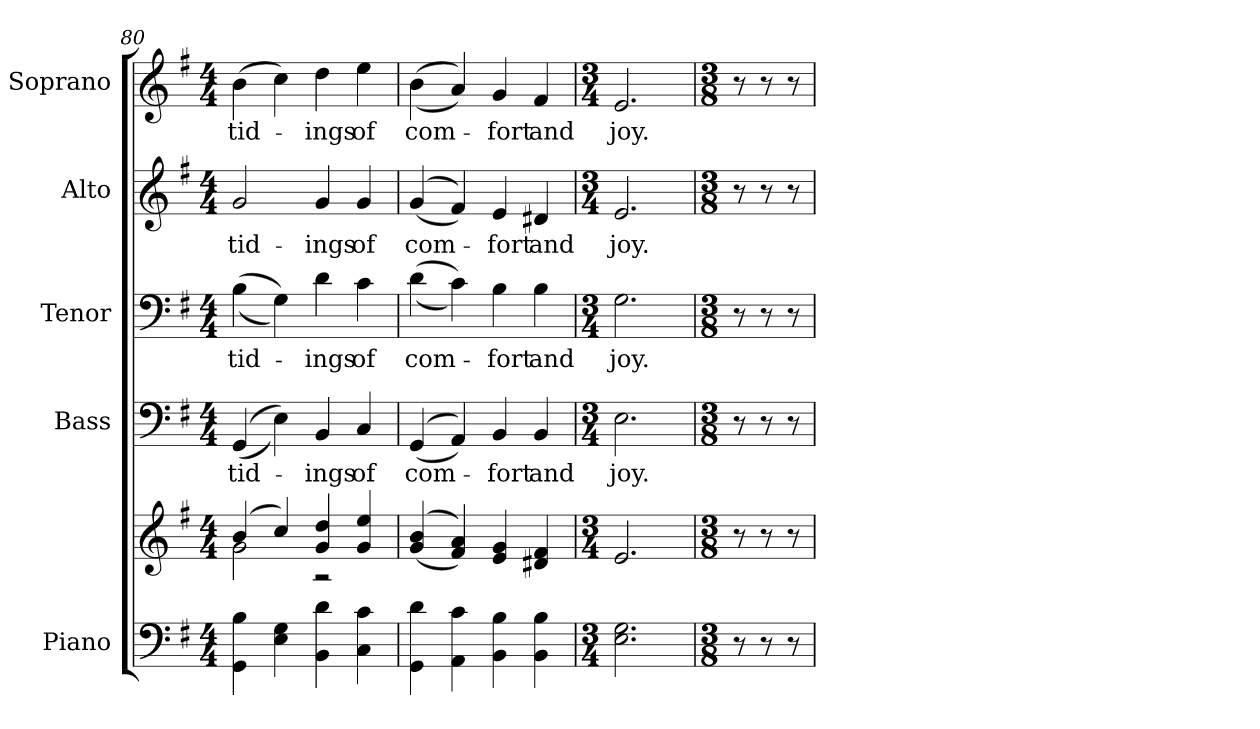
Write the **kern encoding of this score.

**kern	**kern	**kern	**text	**kern	**text	**kern	**text	**kern	**text
*part5	*part5	*part4	*part4	*part3	*part3	*part2	*part2	*part1	*part1
*staff6	*staff5	*staff4	*staff4	*staff3	*staff3	*staff2	*staff2	*staff1	*staff1
*I"Piano	*	*I"Bass	*	*I"Tenor	*	*I"Alto	*	*I"Soprano	*
*I'Pno.	*	*I'B.	*	*I'T.	*	*I'A.	*	*I'S.	*
*clefF4	*clefG2	*clefF4	*	*clefF4	*	*clefG2	*	*clefG2	*
*k[f#]	*k[f#]	*k[f#]	*	*k[f#]	*	*k[f#]	*	*k[f#]	*
*G:	*G:	*G:	*	*G:	*	*G:	*	*G:	*
*M4/4	*M4/4	*M4/4	*	*M4/4	*	*M4/4	*	*M4/4	*
=80	=80	=80	=80	=80	=80	=80	=80	=80	=80
*	*^	*	*	*	*	*	*	*	*
!	!	!	!	!LO:LY:b:color=#000000	!	!	!	!	!	!
!	!	!	!	!	!	!LO:LY:b:color=#000000	!	!	!	!
!	!	!	!	!	!	!	!	!LO:LY:b:color=#000000	!	!
!	!	!	!	!	!	!	!	!	!	!LO:LY:b:color=#000000
4GGi\ 4Bi	(4bi/	2gi\	((4GGi/	tid-	((4Bi\	tid-	2gi/	tid-	(4bi\	tid-
4Ei\ 4Gi	4cci/)	.	4Ei\))	.	4Gi\))	.	.	.	4cci\)	.
!	!	!	!	!LO:LY:b:color=#000000	!	!	!	!	!	!
!	!	!	!	!	!	!LO:LY:b:color=#000000	!	!	!	!
!	!	!	!	!	!	!	!	!LO:LY:b:color=#000000	!	!
!	!	!	!	!	!	!	!	!	!	!LO:LY:b:color=#000000
4BBi\ 4di	4gi/ 4ddi	2r	4BBi/	-ings	4di\	-ings	4gi/	-ings	4ddi\	-ings
!	!	!	!	!LO:LY:b:color=#000000	!	!	!	!	!	!
!	!	!	!	!	!	!LO:LY:b:color=#000000	!	!	!	!
!	!	!	!	!	!	!	!	!LO:LY:b:color=#000000	!	!
!	!	!	!	!	!	!	!	!	!	!LO:LY:b:color=#000000
4Ci\ 4ci	4gi/ 4eei	.	4Ci/	of	4ci\	of	4gi/	of	4eei\	of
*	*v	*v	*	*	*	*	*	*	*	*
!!LO:PB:g=z
=81	=81	=81	=81	=81	=81	=81	=81	=81	=81
!	!	!	!LO:LY:b:color=#000000	!	!	!	!	!	!
!	!	!	!	!	!LO:LY:b:color=#000000	!	!	!	!
!	!	!	!	!	!	!	!LO:LY:b:color=#000000	!	!
!	!	!	!	!	!	!	!	!	!LO:LY:b:color=#000000
4GGi\ 4di	((4gi/ 4bi	((4GGi/	com-	((4di\	com-	((4gi/	com-	((4bi\	com-
4AAi\ 4ci	4f#i/ 4ai))	4AAi/))	.	4ci\))	.	4f#i/))	.	4ai/))	.
!	!	!	!LO:LY:b:color=#000000	!	!	!	!	!	!
!	!	!	!	!	!LO:LY:b:color=#000000	!	!	!	!
!	!	!	!	!	!	!	!LO:LY:b:color=#000000	!	!
!	!	!	!	!	!	!	!	!	!LO:LY:b:color=#000000
4BBi\ 4Bi	4ei/ 4gi	4BBi/	-fort	4Bi\	-fort	4ei/	-fort	4gi/	-fort
!	!	!	!LO:LY:b:color=#000000	!	!	!	!	!	!
!	!	!	!	!	!LO:LY:b:color=#000000	!	!	!	!
!	!	!	!	!	!	!	!LO:LY:b:color=#000000	!	!
!	!	!	!	!	!	!	!	!	!LO:LY:b:color=#000000
4BBi\ 4Bi	4d#Xi/ 4f#i	4BBi/	and	4Bi\	and	4d#Xi/	and	4f#i/	and
=82	=82	=82	=82	=82	=82	=82	=82	=82	=82
*M3/4	*M3/4	*M3/4	*	*M3/4	*	*M3/4	*	*M3/4	*
!	!	!	!LO:LY:b:color=#000000	!	!	!	!	!	!
!	!	!	!	!	!LO:LY:b:color=#000000	!	!	!	!
!	!	!	!	!	!	!	!LO:LY:b:color=#000000	!	!
!	!	!	!	!	!	!	!	!	!LO:LY:b:color=#000000
2.Ei\ 2.Gi	2.ei/	2.Ei\	joy.	2.Gi\	joy.	2.ei/	joy.	2.ei/	joy.
!!LO:PB:g=z
=83	=83	=83	=83	=83	=83	=83	=83	=83	=83
*M3/8	*M3/8	*M3/8	*	*M3/8	*	*M3/8	*	*M3/8	*
8r	8r	8r	.	8r	.	8r	.	8r	.
8r	8r	8r	.	8r	.	8r	.	8r	.
8r	8r	8r	.	8r	.	8r	.	8r	.
=	=	=	=	=	=	=	=	=	=
*-	*-	*-	*-	*-	*-	*-	*-	*-	*-
